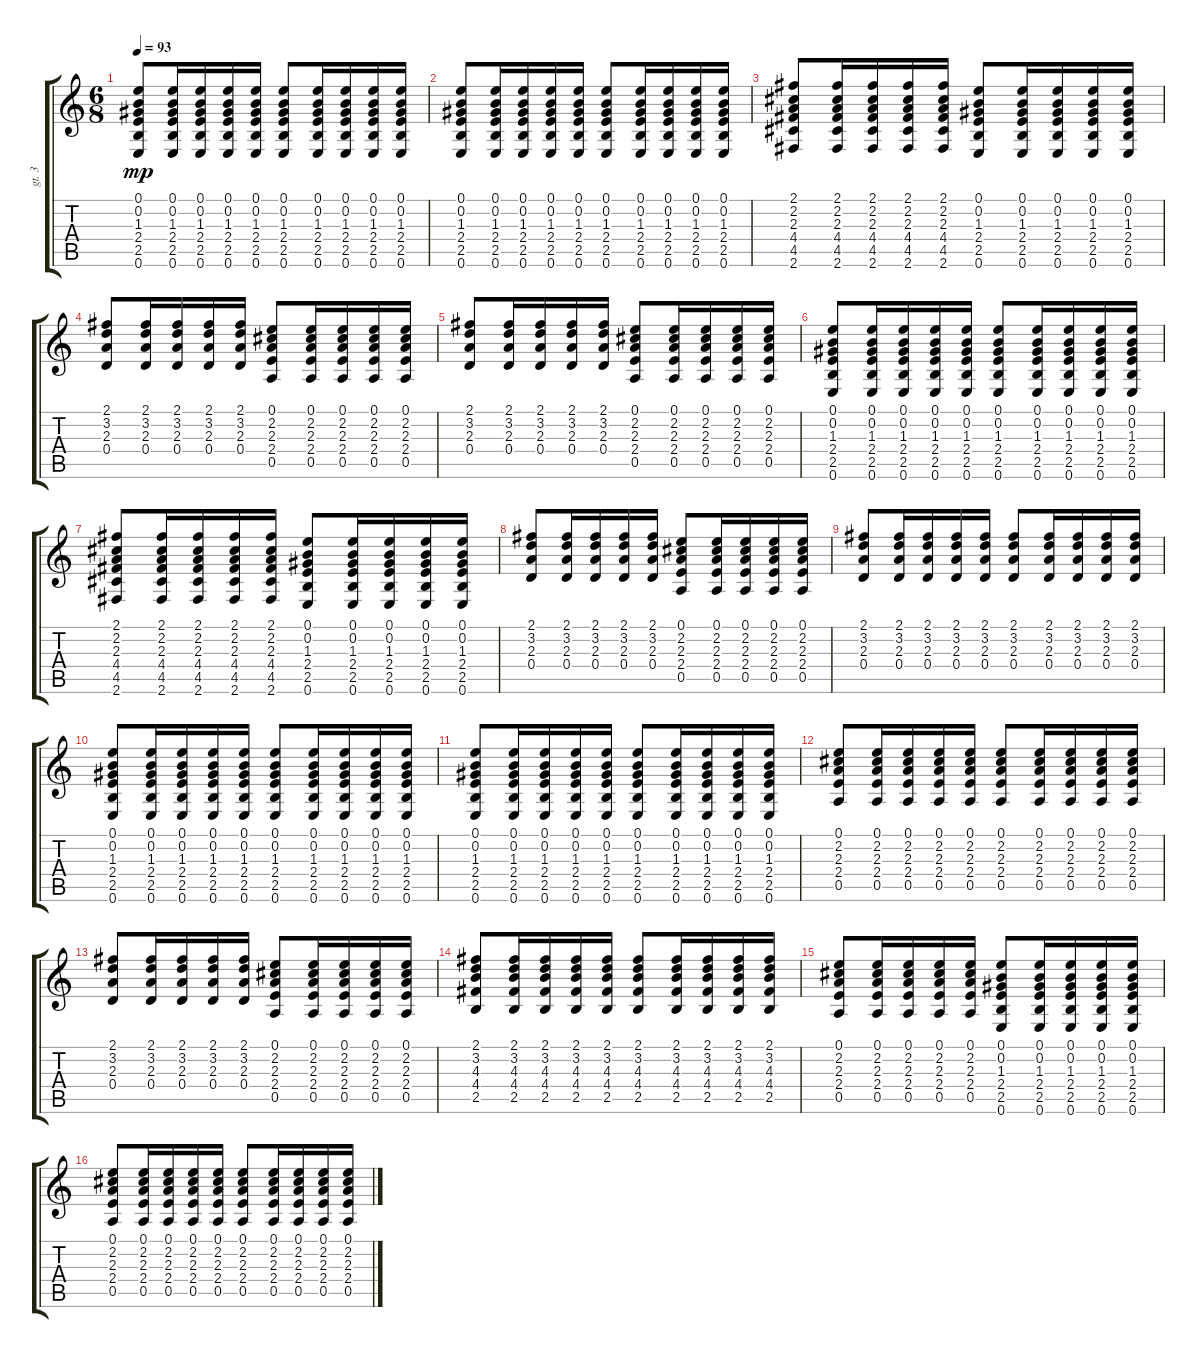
\track ("gt. 3" "gt. 3") {instrument acousticguitarsteel}
\staff {score tabs}
\tuning (E4 B3 G3 D3 A2 E2) {hide}
\ts (6 8)
\tempo 93
\clef g2
\ks c
(0.1 0.2 1.3 2.4 2.5 0.6).8{dy mp} (0.1 0.2 1.3 2.4 2.5 0.6).16 (0.1 0.2 1.3 2.4 2.5 0.6).16 (0.1 0.2 1.3 2.4 2.5 0.6).16 (0.1 0.2 1.3 2.4 2.5 0.6).16 (0.1 0.2 1.3 2.4 2.5 0.6).8 (0.1 0.2 1.3 2.4 2.5 0.6).16 (0.1 0.2 1.3 2.4 2.5 0.6).16 (0.1 0.2 1.3 2.4 2.5 0.6).16 (0.1 0.2 1.3 2.4 2.5 0.6).16 |
(0.1 0.2 1.3 2.4 2.5 0.6).8 (0.1 0.2 1.3 2.4 2.5 0.6).16 (0.1 0.2 1.3 2.4 2.5 0.6).16 (0.1 0.2 1.3 2.4 2.5 0.6).16 (0.1 0.2 1.3 2.4 2.5 0.6).16 (0.1 0.2 1.3 2.4 2.5 0.6).8 (0.1 0.2 1.3 2.4 2.5 0.6).16 (0.1 0.2 1.3 2.4 2.5 0.6).16 (0.1 0.2 1.3 2.4 2.5 0.6).16 (0.1 0.2 1.3 2.4 2.5 0.6).16 |
(2.1 2.2 2.3 4.4 4.5 2.6).8 (2.1 2.2 2.3 4.4 4.5 2.6).16 (2.1 2.2 2.3 4.4 4.5 2.6).16 (2.1 2.2 2.3 4.4 4.5 2.6).16 (2.1 2.2 2.3 4.4 4.5 2.6).16 (0.1 0.2 1.3 2.4 2.5 0.6).8 (0.1 0.2 1.3 2.4 2.5 0.6).16 (0.1 0.2 1.3 2.4 2.5 0.6).16 (0.1 0.2 1.3 2.4 2.5 0.6).16 (0.1 0.2 1.3 2.4 2.5 0.6).16 |
(2.1 3.2 2.3 0.4).8 (2.1 3.2 2.3 0.4).16 (2.1 3.2 2.3 0.4).16 (2.1 3.2 2.3 0.4).16 (2.1 3.2 2.3 0.4).16 (0.1 2.2 2.3 2.4 0.5).8 (0.1 2.2 2.3 2.4 0.5).16 (0.1 2.2 2.3 2.4 0.5).16 (0.1 2.2 2.3 2.4 0.5).16 (0.1 2.2 2.3 2.4 0.5).16 |
(2.1 3.2 2.3 0.4).8 (2.1 3.2 2.3 0.4).16 (2.1 3.2 2.3 0.4).16 (2.1 3.2 2.3 0.4).16 (2.1 3.2 2.3 0.4).16 (0.1 2.2 2.3 2.4 0.5).8 (0.1 2.2 2.3 2.4 0.5).16 (0.1 2.2 2.3 2.4 0.5).16 (0.1 2.2 2.3 2.4 0.5).16 (0.1 2.2 2.3 2.4 0.5).16 |
(0.1 0.2 1.3 2.4 2.5 0.6).8 (0.1 0.2 1.3 2.4 2.5 0.6).16 (0.1 0.2 1.3 2.4 2.5 0.6).16 (0.1 0.2 1.3 2.4 2.5 0.6).16 (0.1 0.2 1.3 2.4 2.5 0.6).16 (0.1 0.2 1.3 2.4 2.5 0.6).8 (0.1 0.2 1.3 2.4 2.5 0.6).16 (0.1 0.2 1.3 2.4 2.5 0.6).16 (0.1 0.2 1.3 2.4 2.5 0.6).16 (0.1 0.2 1.3 2.4 2.5 0.6).16 |
(2.1 2.2 2.3 4.4 4.5 2.6).8 (2.1 2.2 2.3 4.4 4.5 2.6).16 (2.1 2.2 2.3 4.4 4.5 2.6).16 (2.1 2.2 2.3 4.4 4.5 2.6).16 (2.1 2.2 2.3 4.4 4.5 2.6).16 (0.1 0.2 1.3 2.4 2.5 0.6).8 (0.1 0.2 1.3 2.4 2.5 0.6).16 (0.1 0.2 1.3 2.4 2.5 0.6).16 (0.1 0.2 1.3 2.4 2.5 0.6).16 (0.1 0.2 1.3 2.4 2.5 0.6).16 |
(2.1 3.2 2.3 0.4).8 (2.1 3.2 2.3 0.4).16 (2.1 3.2 2.3 0.4).16 (2.1 3.2 2.3 0.4).16 (2.1 3.2 2.3 0.4).16 (0.1 2.2 2.3 2.4 0.5).8 (0.1 2.2 2.3 2.4 0.5).16 (0.1 2.2 2.3 2.4 0.5).16 (0.1 2.2 2.3 2.4 0.5).16 (0.1 2.2 2.3 2.4 0.5).16 |
(2.1 3.2 2.3 0.4).8 (2.1 3.2 2.3 0.4).16 (2.1 3.2 2.3 0.4).16 (2.1 3.2 2.3 0.4).16 (2.1 3.2 2.3 0.4).16 (2.1 3.2 2.3 0.4).8 (2.1 3.2 2.3 0.4).16 (2.1 3.2 2.3 0.4).16 (2.1 3.2 2.3 0.4).16 (2.1 3.2 2.3 0.4).16 |
(0.1 0.2 1.3 2.4 2.5 0.6).8 (0.1 0.2 1.3 2.4 2.5 0.6).16 (0.1 0.2 1.3 2.4 2.5 0.6).16 (0.1 0.2 1.3 2.4 2.5 0.6).16 (0.1 0.2 1.3 2.4 2.5 0.6).16 (0.1 0.2 1.3 2.4 2.5 0.6).8 (0.1 0.2 1.3 2.4 2.5 0.6).16 (0.1 0.2 1.3 2.4 2.5 0.6).16 (0.1 0.2 1.3 2.4 2.5 0.6).16 (0.1 0.2 1.3 2.4 2.5 0.6).16 |
(0.1 0.2 1.3 2.4 2.5 0.6).8 (0.1 0.2 1.3 2.4 2.5 0.6).16 (0.1 0.2 1.3 2.4 2.5 0.6).16 (0.1 0.2 1.3 2.4 2.5 0.6).16 (0.1 0.2 1.3 2.4 2.5 0.6).16 (0.1 0.2 1.3 2.4 2.5 0.6).8 (0.1 0.2 1.3 2.4 2.5 0.6).16 (0.1 0.2 1.3 2.4 2.5 0.6).16 (0.1 0.2 1.3 2.4 2.5 0.6).16 (0.1 0.2 1.3 2.4 2.5 0.6).16 |
(0.1 2.2 2.3 2.4 0.5).8 (0.1 2.2 2.3 2.4 0.5).16 (0.1 2.2 2.3 2.4 0.5).16 (0.1 2.2 2.3 2.4 0.5).16 (0.1 2.2 2.3 2.4 0.5).16 (0.1 2.2 2.3 2.4 0.5).8 (0.1 2.2 2.3 2.4 0.5).16 (0.1 2.2 2.3 2.4 0.5).16 (0.1 2.2 2.3 2.4 0.5).16 (0.1 2.2 2.3 2.4 0.5).16 |
(2.1 3.2 2.3 0.4).8 (2.1 3.2 2.3 0.4).16 (2.1 3.2 2.3 0.4).16 (2.1 3.2 2.3 0.4).16 (2.1 3.2 2.3 0.4).16 (0.1 2.2 2.3 2.4 0.5).8 (0.1 2.2 2.3 2.4 0.5).16 (0.1 2.2 2.3 2.4 0.5).16 (0.1 2.2 2.3 2.4 0.5).16 (0.1 2.2 2.3 2.4 0.5).16 |
(2.1 3.2 4.3 4.4 2.5).8 (2.1 3.2 4.3 4.4 2.5).16 (2.1 3.2 4.3 4.4 2.5).16 (2.1 3.2 4.3 4.4 2.5).16 (2.1 3.2 4.3 4.4 2.5).16 (2.1 3.2 4.3 4.4 2.5).8 (2.1 3.2 4.3 4.4 2.5).16 (2.1 3.2 4.3 4.4 2.5).16 (2.1 3.2 4.3 4.4 2.5).16 (2.1 3.2 4.3 4.4 2.5).16 |
(0.1 2.2 2.3 2.4 0.5).8 (0.1 2.2 2.3 2.4 0.5).16 (0.1 2.2 2.3 2.4 0.5).16 (0.1 2.2 2.3 2.4 0.5).16 (0.1 2.2 2.3 2.4 0.5).16 (0.1 0.2 1.3 2.4 2.5 0.6).8 (0.1 0.2 1.3 2.4 2.5 0.6).16 (0.1 0.2 1.3 2.4 2.5 0.6).16 (0.1 0.2 1.3 2.4 2.5 0.6).16 (0.1 0.2 1.3 2.4 2.5 0.6).16 |
(0.1 2.2 2.3 2.4 0.5).8 (0.1 2.2 2.3 2.4 0.5).16 (0.1 2.2 2.3 2.4 0.5).16 (0.1 2.2 2.3 2.4 0.5).16 (0.1 2.2 2.3 2.4 0.5).16 (0.1 2.2 2.3 2.4 0.5).8 (0.1 2.2 2.3 2.4 0.5).16 (0.1 2.2 2.3 2.4 0.5).16 (0.1 2.2 2.3 2.4 0.5).16 (0.1 2.2 2.3 2.4 0.5).16
